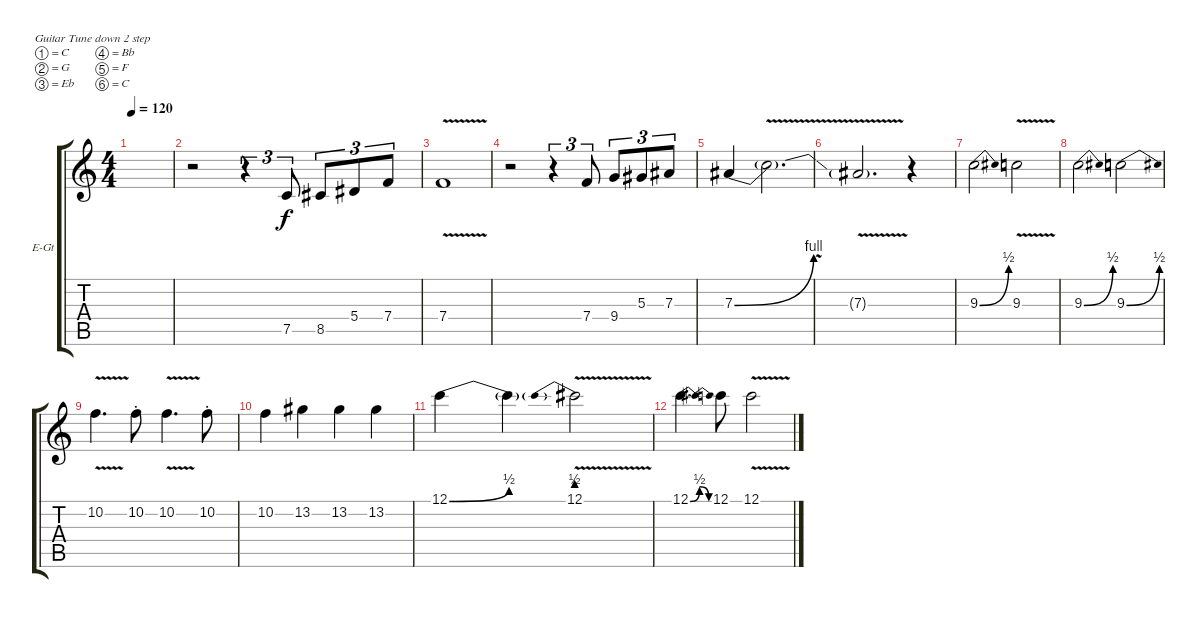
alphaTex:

\bracketExtendMode groupsimilarinstruments
\firstSystemTrackNameOrientation horizontal
\otherSystemsTrackNameOrientation horizontal
\track ("Electric Guitar" "E-Gt") {instrument distortionguitar}
\staff {score tabs}
\tuning (C4 G3 Eb3 Bb2 F2 C2)
\ts (4 4)
\tempo 120
\clef g2
\ks c
|
r.2 r.4{tu (3 2)} 7.5.8{tu (3 2)} 8.5.8{tu (3 2)} 5.4.8{tu (3 2)} 7.4.8{tu (3 2)} |
7.4{v}.1 |
r.2 r.4{tu (3 2)} 7.4.8{tu (3 2)} 9.4.8{tu (3 2)} 5.3.8{tu (3 2)} 7.3.8{tu (3 2)} |
7.3{be (bend 0 0 15 4)}.4 7.3{v t}.2{d} |
7.3{be (hold 0 0 60 0) v t}.2{d} r.4 |
9.3{be (bend 0 0 15 2)}.2 9.3{v}.2 |
9.3{be (bend 0 0 15 2)}.2 9.3{be (bend 0 0 15 2)}.2 |
10.2{v}.4{d} 10.2{st}.8 10.2{v}.4{d} 10.2{st}.8 |
10.2.4 13.2.4 13.2.4 13.2.4 |
12.1{be (bend 0 0 15 2)}.4 12.1{be (hold 0 0 60 0) t}.4 12.1{be (prebend 0 2 60 2) v}.2 |
12.1{be (bendrelease 0 0 10.2 2 45.6 2 59.4 0)}.4{d} 12.1.8 12.1{v}.2
